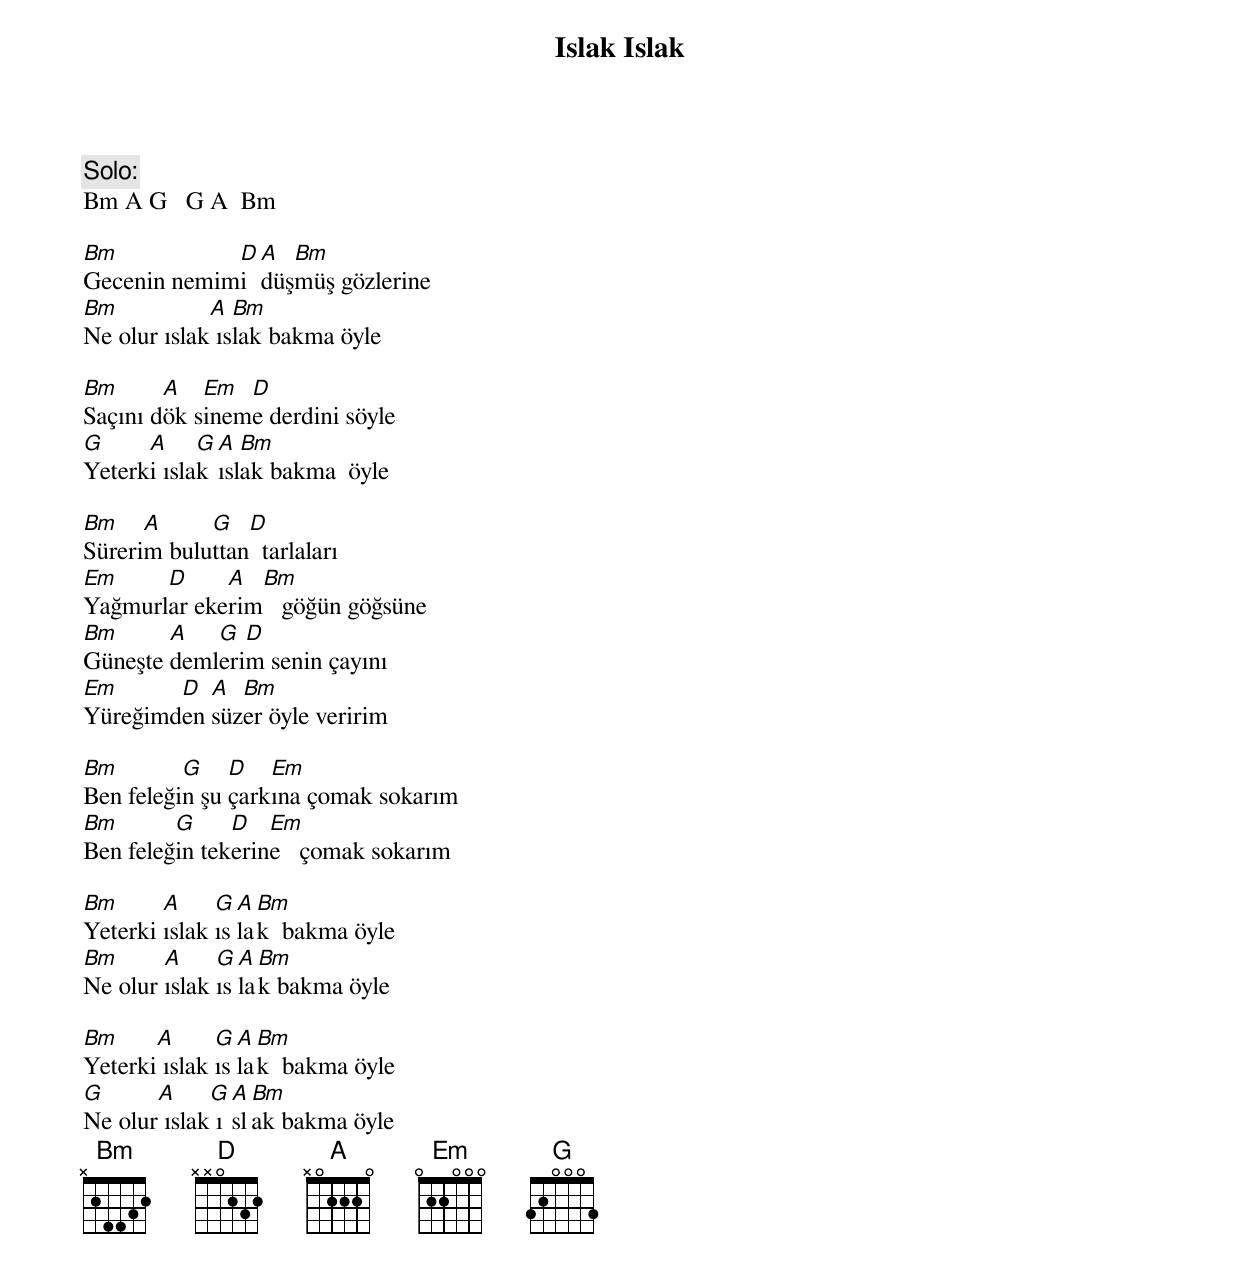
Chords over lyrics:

{title: Islak Islak}
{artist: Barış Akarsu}

Solo:
Bm A G   G A  Bm

Bm           D A  Bm
Gecenin nemimi düşmüş gözlerine
Bm           A  Bm
Ne olur ıslak ıslak bakma öyle

Bm      A   Em  D
Saçını dök sineme derdini söyle
G     A     G A  Bm
Yeterki ıslak ıslak bakma  öyle

Bm    A     G   D
Sürerim buluttan  tarlaları
Em     D     A  Bm
Yağmurlar ekerim   göğün göğsüne
Bm      A   G  D
Güneşte demlerim senin çayını
Em      D  A  Bm
Yüreğimden süzer öyle veririm

Bm        G    D   Em
Ben feleğin şu çarkına çomak sokarım
Bm       G     D   Em
Ben feleğin tekerine   çomak sokarım

Bm      A     G A Bm
Yeterki ıslak ıslak  bakma öyle
Bm      A     G A Bm
Ne olur ıslak ıslak bakma öyle

Bm     A      G A Bm
Yeterki ıslak ıslak  bakma öyle
G      A     G A Bm
Ne olur ıslak ıslak bakma öyle
